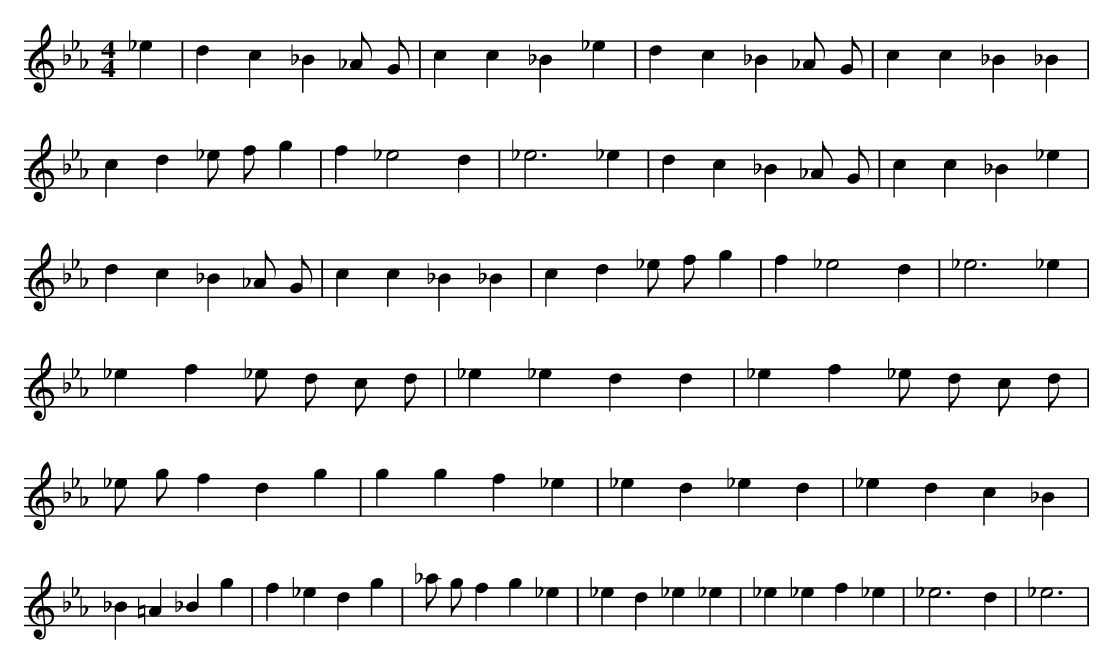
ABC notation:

X:1
M:4/4
L:1/8
K:Eb
_e2 | d2 c2 _B2 _A G | c2 c2 _B2 _e2 | d2 c2 _B2 _A G | c2 c2 _B2 _B2 | c2 d2 _e f g2 | f2 _e4 d2 | _e6 _e2 | d2 c2 _B2 _A G | c2 c2 _B2 _e2 | d2 c2 _B2 _A G | c2 c2 _B2 _B2 | c2 d2 _e f g2 | f2 _e4 d2 | _e6 _e2 | _e2 f2 _e d c d | _e2 _e2 d2 d2 | _e2 f2 _e d c d | _e g f2 d2 g2 | g2 g2 f2 _e2 | _e2 d2 _e2 d2 | _e2 d2 c2 _B2 | _B2 =A2 _B2 g2 | f2 _e2 d2 g2 | _a g f2 g2 _e2 | _e2 d2 _e2 _e2 | _e2 _e2 f2 _e2 | _e6 d2 | _e6 |
